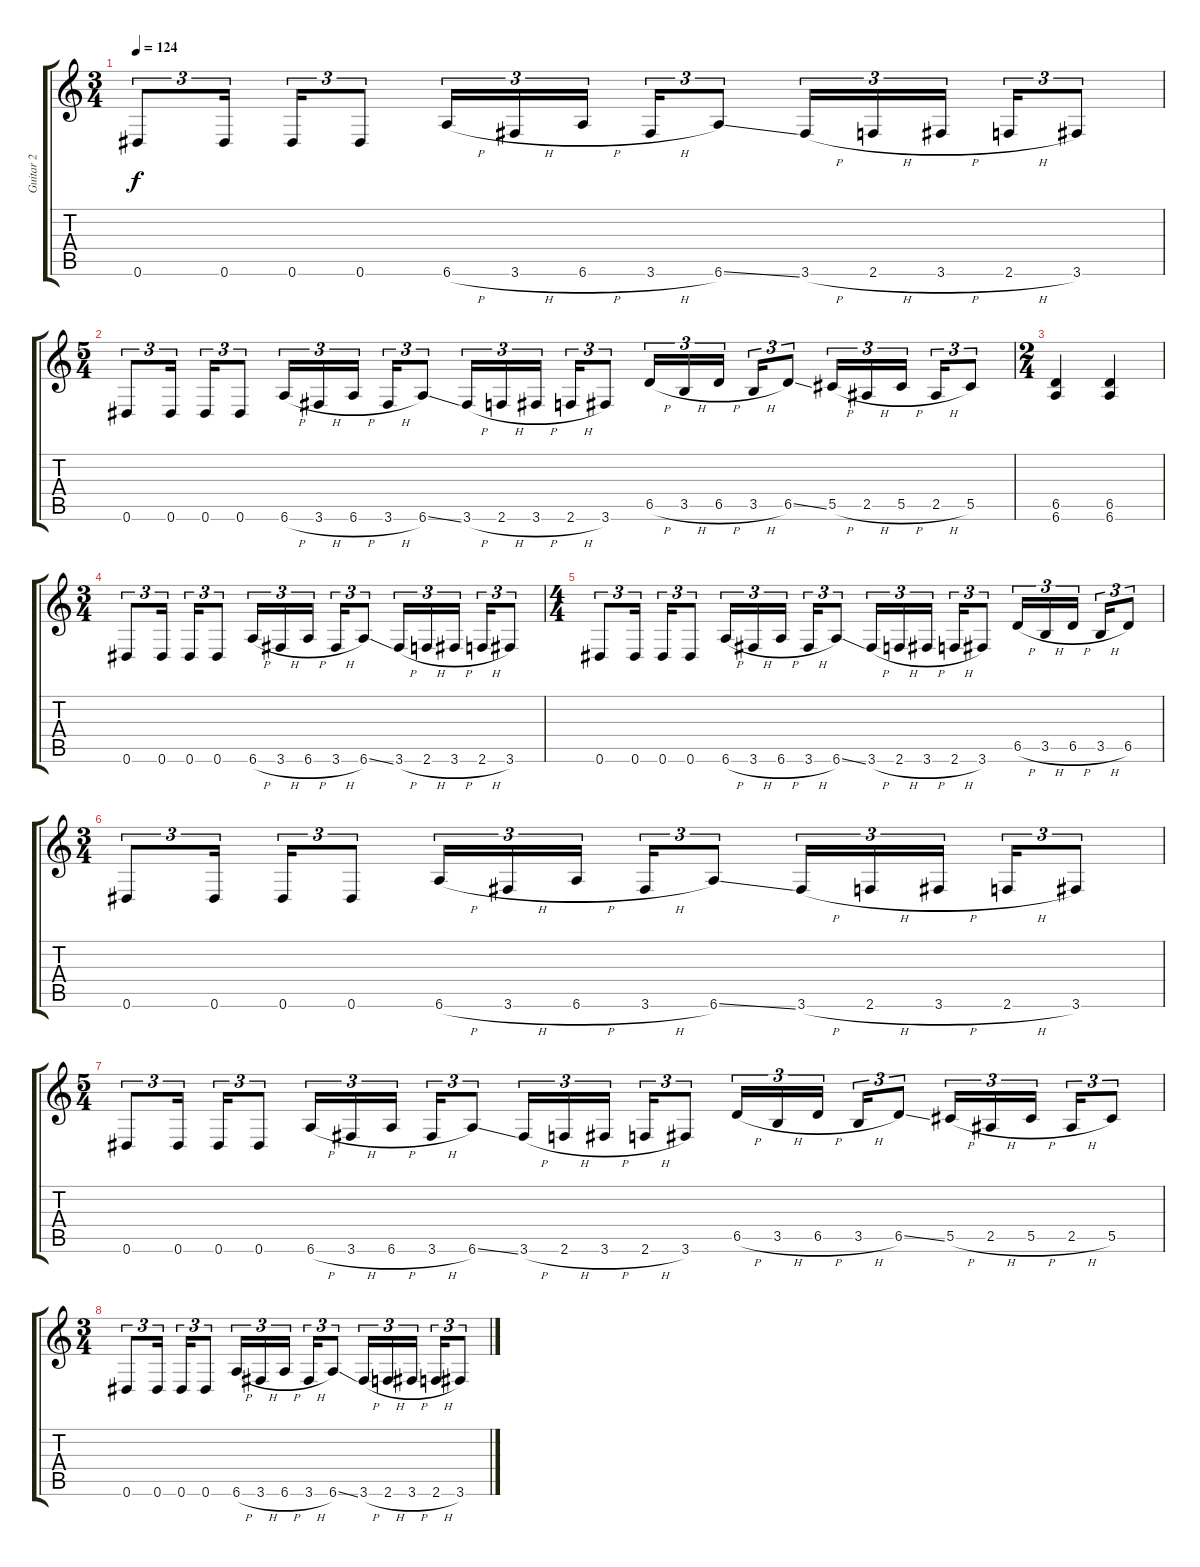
\track ("Guitar 2" "Guitar 2") {instrument distortionguitar}
\staff {score tabs}
\tuning (Eb4 Bb3 Gb3 Db3 Ab2 Eb2) {hide}
\ts (3 4)
\tempo 124
\clef g2
\ks c
0.6.8{tu (3 2) dy f} 0.6.16{tu (3 2)} 0.6.16{tu (3 2)} 0.6.8{tu (3 2)} 6.6{h}.16{tu (3 2)} 3.6{h}.16{tu (3 2)} 6.6{h}.16{tu (3 2)} 3.6{h}.16{tu (3 2)} 6.6{ss}.8{tu (3 2)} 3.6{h}.16{tu (3 2)} 2.6{h}.16{tu (3 2)} 3.6{h}.16{tu (3 2)} 2.6{h}.16{tu (3 2)} 3.6.8{tu (3 2)} |
\ts (5 4)
0.6.8{tu (3 2)} 0.6.16{tu (3 2)} 0.6.16{tu (3 2)} 0.6.8{tu (3 2)} 6.6{h}.16{tu (3 2)} 3.6{h}.16{tu (3 2)} 6.6{h}.16{tu (3 2)} 3.6{h}.16{tu (3 2)} 6.6{ss}.8{tu (3 2)} 3.6{h}.16{tu (3 2)} 2.6{h}.16{tu (3 2)} 3.6{h}.16{tu (3 2)} 2.6{h}.16{tu (3 2)} 3.6.8{tu (3 2)} 6.5{h}.16{tu (3 2)} 3.5{h}.16{tu (3 2)} 6.5{h}.16{tu (3 2)} 3.5{h}.16{tu (3 2)} 6.5{ss}.8{tu (3 2)} 5.5{h}.16{tu (3 2)} 2.5{h}.16{tu (3 2)} 5.5{h}.16{tu (3 2)} 2.5{h}.16{tu (3 2)} 5.5.8{tu (3 2)} |
\ts (2 4)
(6.5 6.6).4 (6.5 6.6).4 |
\ts (3 4)
0.6.8{tu (3 2)} 0.6.16{tu (3 2)} 0.6.16{tu (3 2)} 0.6.8{tu (3 2)} 6.6{h}.16{tu (3 2)} 3.6{h}.16{tu (3 2)} 6.6{h}.16{tu (3 2)} 3.6{h}.16{tu (3 2)} 6.6{ss}.8{tu (3 2)} 3.6{h}.16{tu (3 2)} 2.6{h}.16{tu (3 2)} 3.6{h}.16{tu (3 2)} 2.6{h}.16{tu (3 2)} 3.6.8{tu (3 2)} |
\ts (4 4)
0.6.8{tu (3 2)} 0.6.16{tu (3 2)} 0.6.16{tu (3 2)} 0.6.8{tu (3 2)} 6.6{h}.16{tu (3 2)} 3.6{h}.16{tu (3 2)} 6.6{h}.16{tu (3 2)} 3.6{h}.16{tu (3 2)} 6.6{ss}.8{tu (3 2)} 3.6{h}.16{tu (3 2)} 2.6{h}.16{tu (3 2)} 3.6{h}.16{tu (3 2)} 2.6{h}.16{tu (3 2)} 3.6.8{tu (3 2)} 6.5{h}.16{tu (3 2)} 3.5{h}.16{tu (3 2)} 6.5{h}.16{tu (3 2)} 3.5{h}.16{tu (3 2)} 6.5.8{tu (3 2)} |
\ts (3 4)
0.6.8{tu (3 2)} 0.6.16{tu (3 2)} 0.6.16{tu (3 2)} 0.6.8{tu (3 2)} 6.6{h}.16{tu (3 2)} 3.6{h}.16{tu (3 2)} 6.6{h}.16{tu (3 2)} 3.6{h}.16{tu (3 2)} 6.6{ss}.8{tu (3 2)} 3.6{h}.16{tu (3 2)} 2.6{h}.16{tu (3 2)} 3.6{h}.16{tu (3 2)} 2.6{h}.16{tu (3 2)} 3.6.8{tu (3 2)} |
\ts (5 4)
0.6.8{tu (3 2)} 0.6.16{tu (3 2)} 0.6.16{tu (3 2)} 0.6.8{tu (3 2)} 6.6{h}.16{tu (3 2)} 3.6{h}.16{tu (3 2)} 6.6{h}.16{tu (3 2)} 3.6{h}.16{tu (3 2)} 6.6{ss}.8{tu (3 2)} 3.6{h}.16{tu (3 2)} 2.6{h}.16{tu (3 2)} 3.6{h}.16{tu (3 2)} 2.6{h}.16{tu (3 2)} 3.6.8{tu (3 2)} 6.5{h}.16{tu (3 2)} 3.5{h}.16{tu (3 2)} 6.5{h}.16{tu (3 2)} 3.5{h}.16{tu (3 2)} 6.5{ss}.8{tu (3 2)} 5.5{h}.16{tu (3 2)} 2.5{h}.16{tu (3 2)} 5.5{h}.16{tu (3 2)} 2.5{h}.16{tu (3 2)} 5.5.8{tu (3 2)} |
\ts (3 4)
0.6.8{tu (3 2)} 0.6.16{tu (3 2)} 0.6.16{tu (3 2)} 0.6.8{tu (3 2)} 6.6{h}.16{tu (3 2)} 3.6{h}.16{tu (3 2)} 6.6{h}.16{tu (3 2)} 3.6{h}.16{tu (3 2)} 6.6{ss}.8{tu (3 2)} 3.6{h}.16{tu (3 2)} 2.6{h}.16{tu (3 2)} 3.6{h}.16{tu (3 2)} 2.6{h}.16{tu (3 2)} 3.6.8{tu (3 2)}
